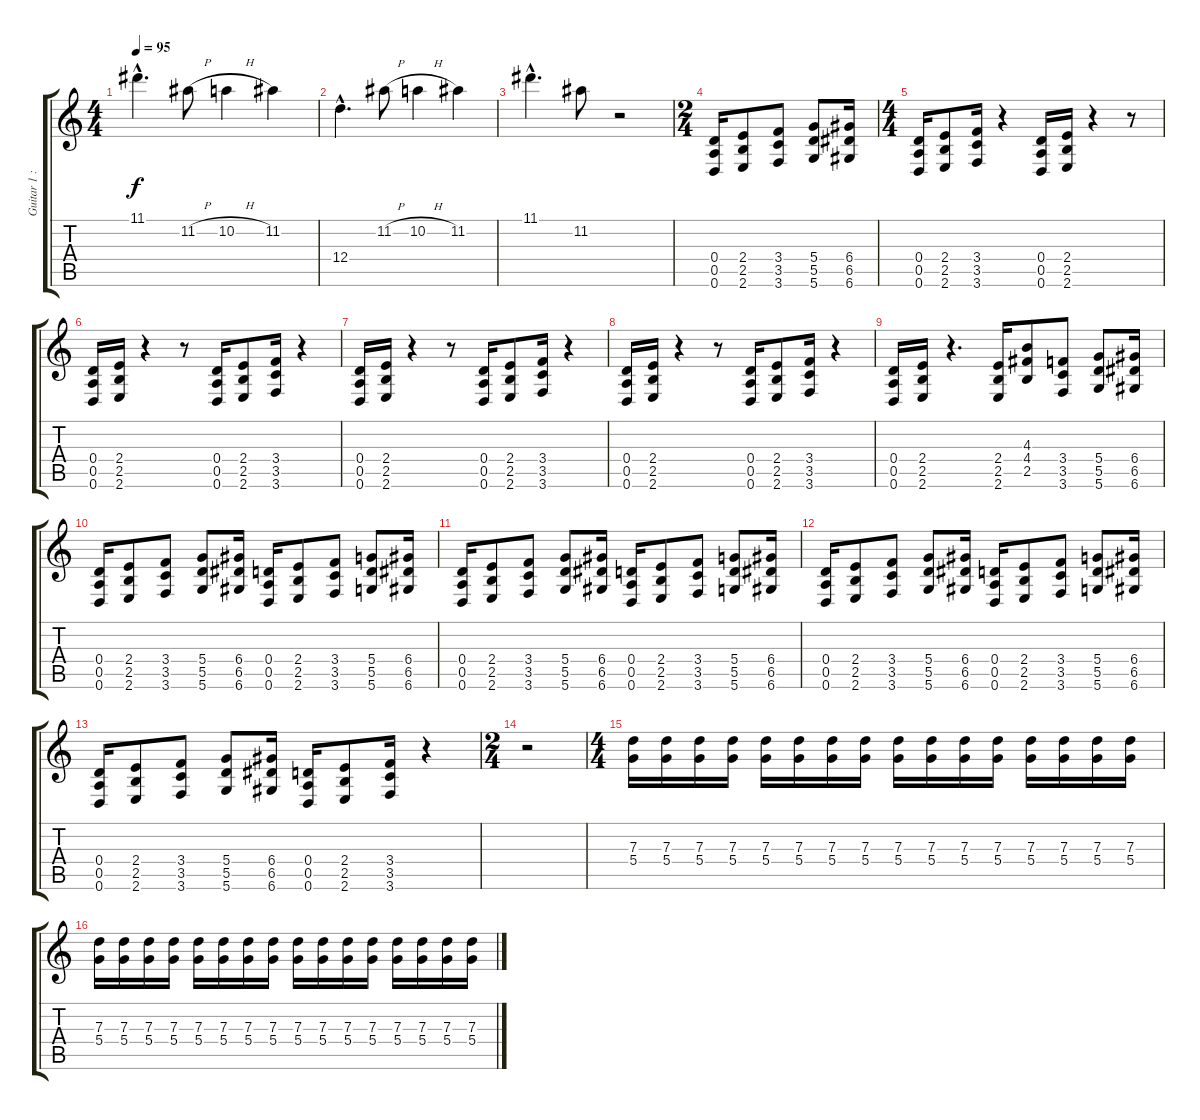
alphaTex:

\track ("Guitar 1 : Justin Beck" "Guitar 1 :") {instrument distortionguitar}
\staff {score tabs}
\tuning (E4 B3 G3 D3 A2 D2) {hide}
\ts (4 4)
\tempo 95
\clef g2
\ks c
11.1{hac}.4{d dy f} 11.2{h}.8 10.2{h}.4 11.2.4 |
12.4{hac}.4{d} 11.2{h}.8 10.2{h}.4 11.2.4 |
11.1{hac}.4{d} 11.2.8 r.2 |
\ts (2 4)
(0.4 0.5 0.6).16{instrument distortionguitar} (2.4 2.5 2.6).8 (3.4 3.5 3.6).8 (5.4 5.5 5.6).8 (6.4 6.5 6.6).16 |
\ts (4 4)
(0.4 0.5 0.6).16 (2.4 2.5 2.6).8 (3.4 3.5 3.6).16 r.4 (0.4 0.5 0.6).16 (2.4 2.5 2.6).16 r.4 r.8 |
(0.4 0.5 0.6).16 (2.4 2.5 2.6).16 r.4 r.8 (0.4 0.5 0.6).16 (2.4 2.5 2.6).8 (3.4 3.5 3.6).16 r.4 |
(0.4 0.5 0.6).16 (2.4 2.5 2.6).16 r.4 r.8 (0.4 0.5 0.6).16 (2.4 2.5 2.6).8 (3.4 3.5 3.6).16 r.4 |
(0.4 0.5 0.6).16 (2.4 2.5 2.6).16 r.4 r.8 (0.4 0.5 0.6).16 (2.4 2.5 2.6).8 (3.4 3.5 3.6).16 r.4 |
(0.4 0.5 0.6).16 (2.4 2.5 2.6).16 r.4{d} (2.4 2.5 2.6).16{volume 16 balance 8 instrument distortionguitar} (4.3 4.4 2.5).8 (3.4 3.5 3.6).8 (5.4 5.5 5.6).8 (6.4 6.5 6.6).16 |
(0.4 0.5 0.6).16{volume 15 balance 8} (2.4 2.5 2.6).8 (3.4 3.5 3.6).8 (5.4 5.5 5.6).8 (6.4 6.5 6.6).16 (0.4 0.5 0.6).16 (2.4 2.5 2.6).8 (3.4 3.5 3.6).8 (5.4 5.5 5.6).8 (6.4 6.5 6.6).16 |
(0.4 0.5 0.6).16 (2.4 2.5 2.6).8 (3.4 3.5 3.6).8 (5.4 5.5 5.6).8 (6.4 6.5 6.6).16 (0.4 0.5 0.6).16 (2.4 2.5 2.6).8 (3.4 3.5 3.6).8 (5.4 5.5 5.6).8 (6.4 6.5 6.6).16 |
(0.4 0.5 0.6).16 (2.4 2.5 2.6).8 (3.4 3.5 3.6).8 (5.4 5.5 5.6).8 (6.4 6.5 6.6).16 (0.4 0.5 0.6).16 (2.4 2.5 2.6).8 (3.4 3.5 3.6).8 (5.4 5.5 5.6).8 (6.4 6.5 6.6).16 |
(0.4 0.5 0.6).16 (2.4 2.5 2.6).8 (3.4 3.5 3.6).8 (5.4 5.5 5.6).8 (6.4 6.5 6.6).16 (0.4 0.5 0.6).16{volume 13 balance 16} (2.4 2.5 2.6).8 (3.4 3.5 3.6).16 r.4 |
\ts (2 4)
r.2 |
\ts (4 4)
(7.3 5.4).16{instrument distortionguitar} (7.3 5.4).16 (7.3 5.4).16 (7.3 5.4).16 (7.3 5.4).16 (7.3 5.4).16 (7.3 5.4).16 (7.3 5.4).16 (7.3 5.4).16 (7.3 5.4).16 (7.3 5.4).16 (7.3 5.4).16 (7.3 5.4).16 (7.3 5.4).16 (7.3 5.4).16 (7.3 5.4).16 |
(7.3 5.4).16 (7.3 5.4).16 (7.3 5.4).16 (7.3 5.4).16 (7.3 5.4).16 (7.3 5.4).16 (7.3 5.4).16 (7.3 5.4).16 (7.3 5.4).16 (7.3 5.4).16 (7.3 5.4).16 (7.3 5.4).16 (7.3 5.4).16 (7.3 5.4).16 (7.3 5.4).16 (7.3 5.4).16
